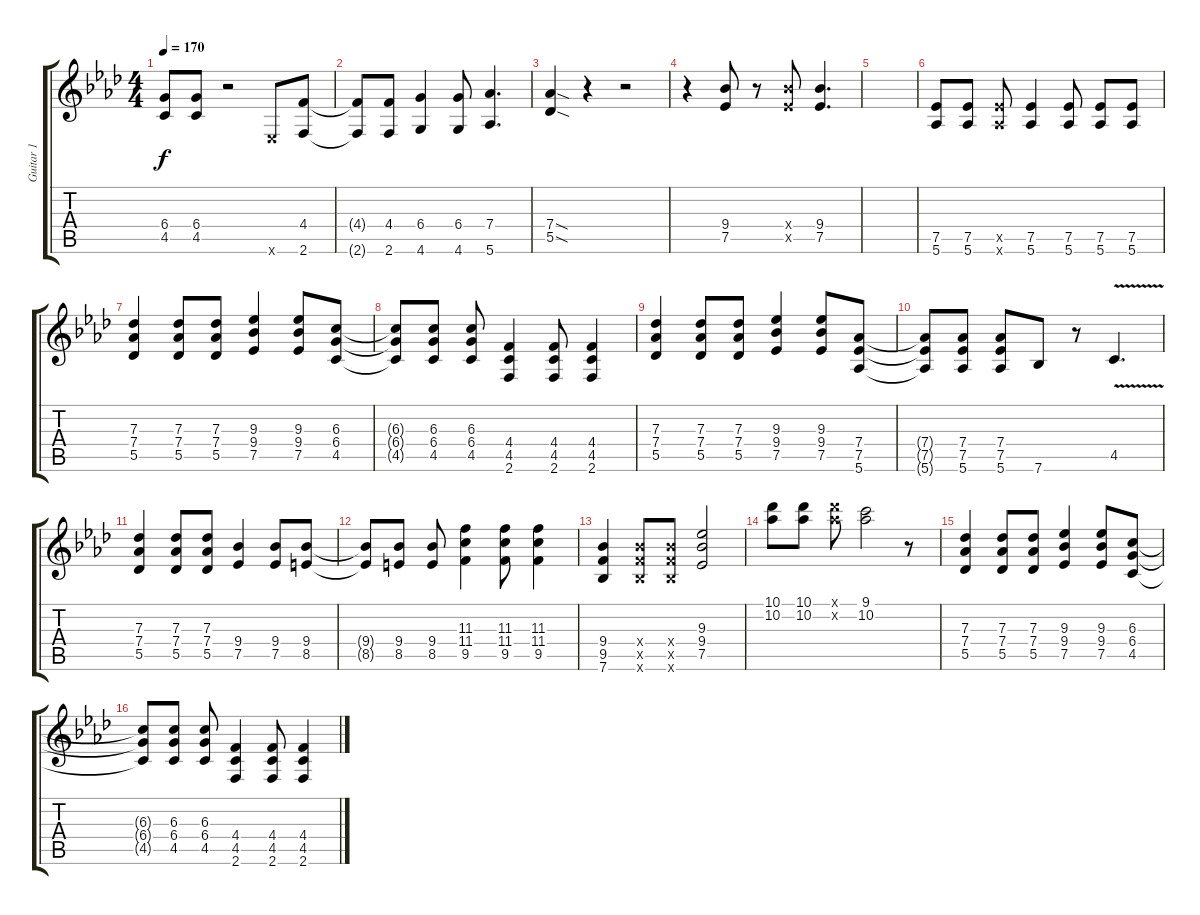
\track ("Guitar 1" "Guitar 1") {instrument overdrivenguitar}
\staff {score tabs}
\tuning (Eb4 Bb3 Gb3 Db3 Ab2 Eb2) {hide}
\ts (4 4)
\tempo 170
\clef g2
\ks ab
(6.4 4.5).8{dy f} (6.4 4.5).8 r.2 0.6{x}.8 (4.4 2.6).8 |
(4.4{t} 2.6{t}).8 (4.4 2.6).8 (6.4 4.6).4 (6.4 4.6).8 (7.4 5.6).4{d} |
(7.4{sod} 5.5{sod}).4 r.4 r.2 |
r.4 (9.4 7.5).8 r.8 (9.4{x} 7.5{x}).8 (9.4 7.5).4{d} |
|
(7.5 5.6).8 (7.5 5.6).8 (7.5{x} 5.6{x}).8 (7.5 5.6).4 (7.5 5.6).8 (7.5 5.6).8 (7.5 5.6).8 |
(7.3 7.4 5.5).4 (7.3 7.4 5.5).8 (7.3 7.4 5.5).8 (9.3 9.4 7.5).4 (9.3 9.4 7.5).8 (6.3 6.4 4.5).8 |
(6.3{t} 6.4{t} 4.5{t}).8 (6.3 6.4 4.5).8 (6.3 6.4 4.5).8 (4.4 4.5 2.6).4 (4.4 4.5 2.6).8 (4.4 4.5 2.6).4 |
(7.3 7.4 5.5).4 (7.3 7.4 5.5).8 (7.3 7.4 5.5).8 (9.3 9.4 7.5).4 (9.3 9.4 7.5).8 (7.4 7.5 5.6).8 |
(7.4{t} 7.5{t} 5.6{t}).8 (7.4 7.5 5.6).8 (7.4 7.5 5.6).8 7.6.8 r.8 4.5{v}.4{d} |
(7.3 7.4 5.5).4 (7.3 7.4 5.5).8 (7.3 7.4 5.5).8 (9.4 7.5).4 (9.4 7.5).8 (9.4 8.5).8 |
(9.4{t} 8.5{t}).8 (9.4 8.5).8 (9.4 8.5).8 (11.3 11.4 9.5).4 (11.3 11.4 9.5).8 (11.3 11.4 9.5).4 |
(9.4 9.5 7.6).4 (9.4{x} 9.5{x} 7.6{x}).8 (9.4{x} 9.5{x} 7.6{x}).8 (9.3 9.4 7.5).2 |
(10.1 10.2).8 (10.1 10.2).8 (10.1{x} 10.2{x}).8 (9.1 10.2).2 r.8 |
(7.3 7.4 5.5).4 (7.3 7.4 5.5).8 (7.3 7.4 5.5).8 (9.3 9.4 7.5).4 (9.3 9.4 7.5).8 (6.3 6.4 4.5).8 |
(6.3{t} 6.4{t} 4.5{t}).8 (6.3 6.4 4.5).8 (6.3 6.4 4.5).8 (4.4 4.5 2.6).4 (4.4 4.5 2.6).8 (4.4 4.5 2.6).4
